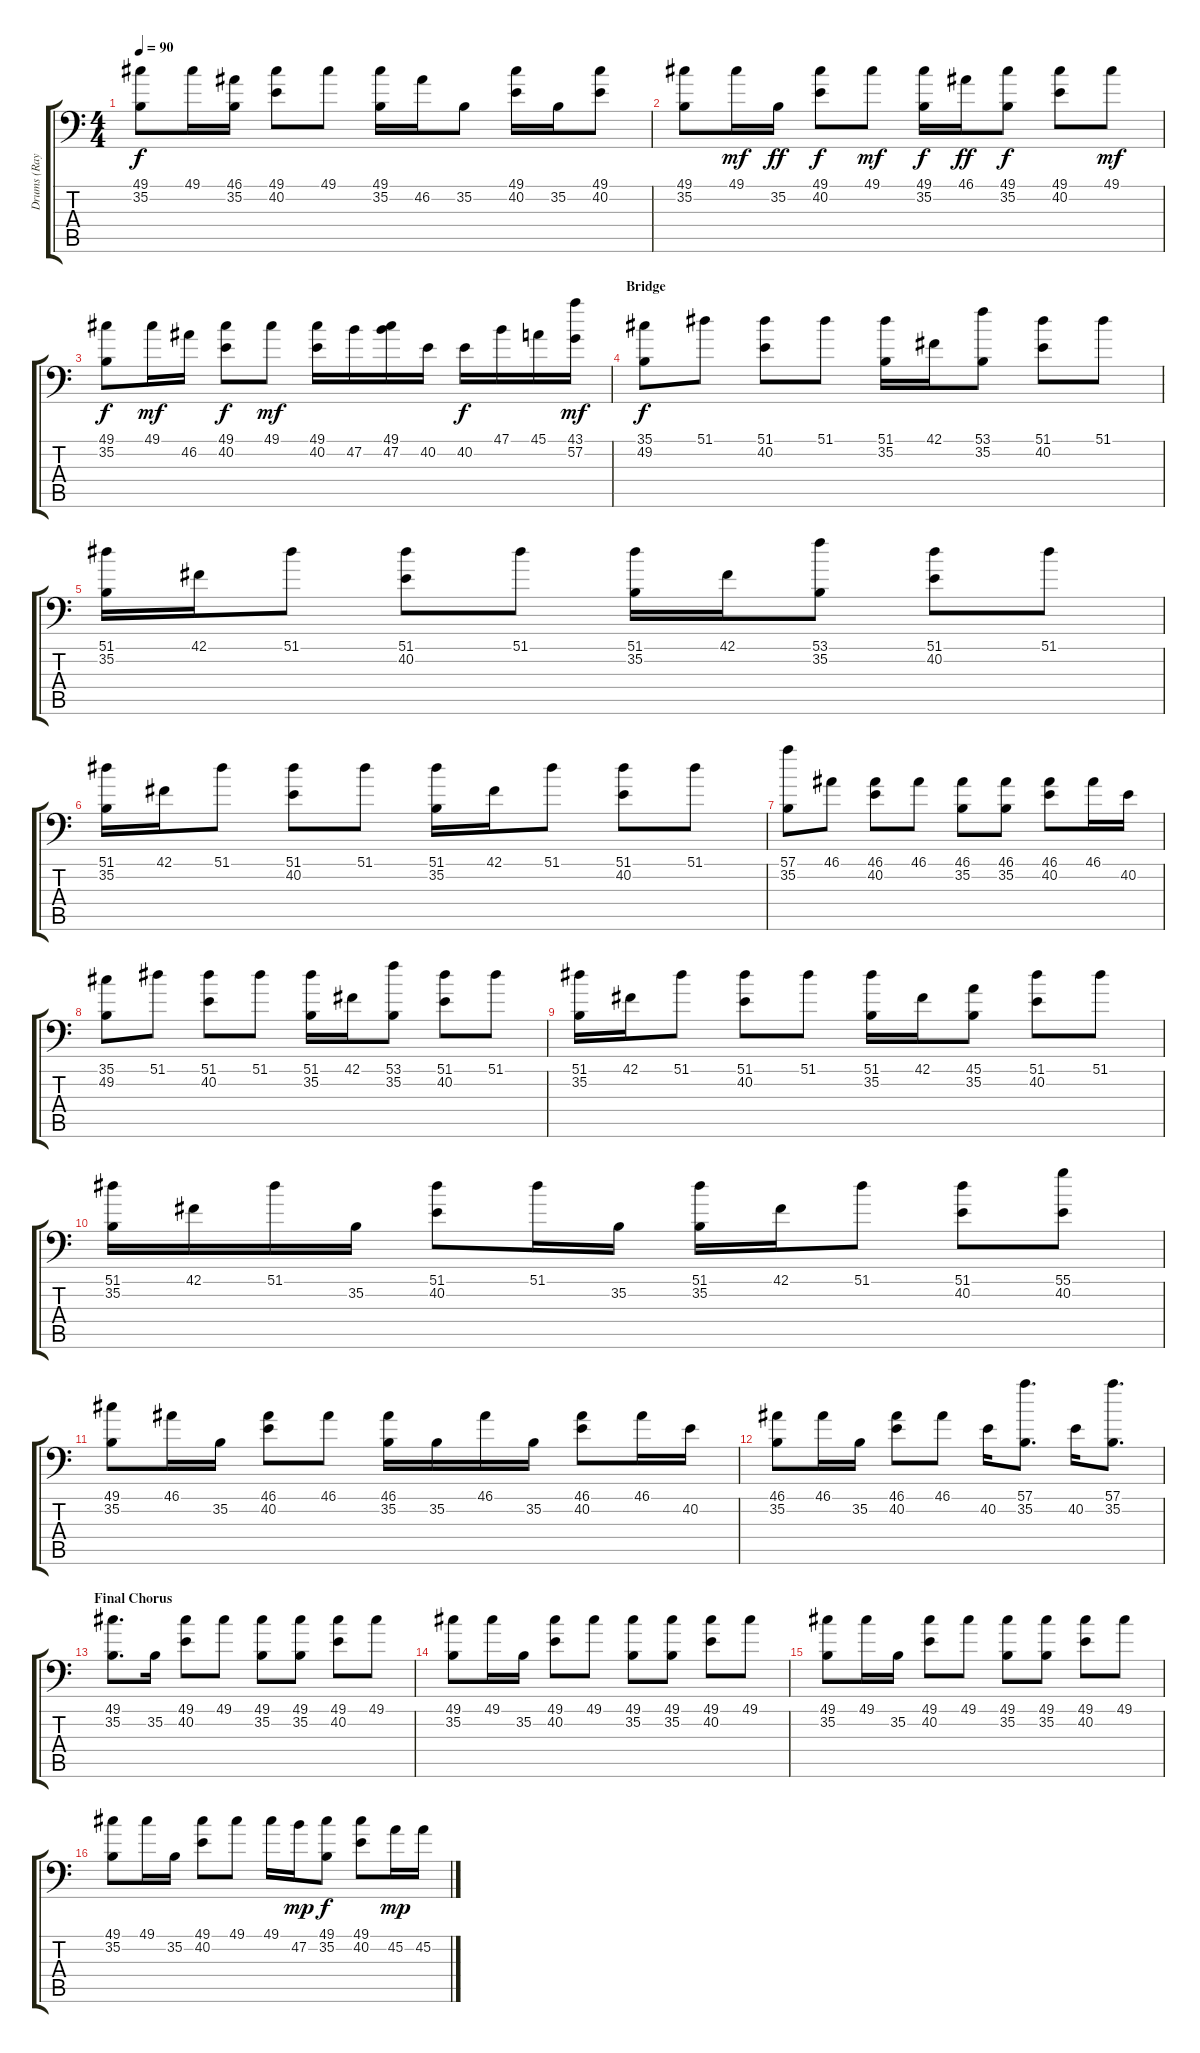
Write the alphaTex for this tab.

\track ("Drums (Ray Luzier)" "Drums (Ray") {instrument acousticgrandpiano}
\staff {score tabs}
\tuning (C-1 C-1 C-1 C-1 C-1 C-1) {hide}
\ts (4 4)
\tempo 90
\clef f4
\ks c
(49.1 35.2).8{dy f} 49.1.16 (46.1 35.2).16 (49.1 40.2).8 49.1.8 (49.1 35.2).16 46.2.16 35.2.8 (49.1 40.2).16 35.2.16 (49.1 40.2).8 |
(49.1 35.2).8 49.1.16{dy mf} 35.2.16{dy ff} (49.1 40.2).8{dy f} 49.1.8{dy mf} (49.1 35.2).16{dy f} 46.1.16{dy ff} (49.1 35.2).8{dy f} (49.1 40.2).8 49.1.8{dy mf} |
(49.1 35.2).8{dy f} 49.1.16{dy mf} 46.2.16 (49.1 40.2).8{dy f} 49.1.8{dy mf} (49.1 40.2).16 47.2.16 (49.1 47.2).16 40.2.16 40.2.16{dy f} 47.1.16 45.1.16 (43.1 57.2).16{dy mf} |
\section ("" "Bridge")
(35.1 49.2).8{dy f} 51.1.8 (51.1 40.2).8 51.1.8 (51.1 35.2).16 42.1.16 (53.1 35.2).8 (51.1 40.2).8 51.1.8 |
(51.1 35.2).16 42.1.16 51.1.8 (51.1 40.2).8 51.1.8 (51.1 35.2).16 42.1.16 (53.1 35.2).8 (51.1 40.2).8 51.1.8 |
(51.1 35.2).16 42.1.16 51.1.8 (51.1 40.2).8 51.1.8 (51.1 35.2).16 42.1.16 51.1.8 (51.1 40.2).8 51.1.8 |
(57.1 35.2).8 46.1.8 (46.1 40.2).8 46.1.8 (46.1 35.2).8 (46.1 35.2).8 (46.1 40.2).8 46.1.16 40.2.16 |
(35.1 49.2).8 51.1.8 (51.1 40.2).8 51.1.8 (51.1 35.2).16 42.1.16 (53.1 35.2).8 (51.1 40.2).8 51.1.8 |
(51.1 35.2).16 42.1.16 51.1.8 (51.1 40.2).8 51.1.8 (51.1 35.2).16 42.1.16 (45.1 35.2).8 (51.1 40.2).8 51.1.8 |
(51.1 35.2).16 42.1.16 51.1.16 35.2.16 (51.1 40.2).8 51.1.16 35.2.16 (51.1 35.2).16 42.1.16 51.1.8 (51.1 40.2).8 (55.1 40.2).8 |
(49.1 35.2).8 46.1.16 35.2.16 (46.1 40.2).8 46.1.8 (46.1 35.2).16 35.2.16 46.1.16 35.2.16 (46.1 40.2).8 46.1.16 40.2.16 |
(46.1 35.2).8 46.1.16 35.2.16 (46.1 40.2).8 46.1.8 40.2.16 (57.1 35.2).8{d} 40.2.16 (57.1 35.2).8{d} |
\section ("" "Final Chorus")
(49.1 35.2).8{d} 35.2.16 (49.1 40.2).8 49.1.8 (49.1 35.2).8 (49.1 35.2).8 (49.1 40.2).8 49.1.8 |
(49.1 35.2).8 49.1.16 35.2.16 (49.1 40.2).8 49.1.8 (49.1 35.2).8 (49.1 35.2).8 (49.1 40.2).8 49.1.8 |
(49.1 35.2).8 49.1.16 35.2.16 (49.1 40.2).8 49.1.8 (49.1 35.2).8 (49.1 35.2).8 (49.1 40.2).8 49.1.8 |
(49.1 35.2).8 49.1.16 35.2.16 (49.1 40.2).8 49.1.8 49.1.16 47.2.16{dy mp} (49.1 35.2).8{dy f} (49.1 40.2).8 45.2.16{dy mp} 45.2.16
